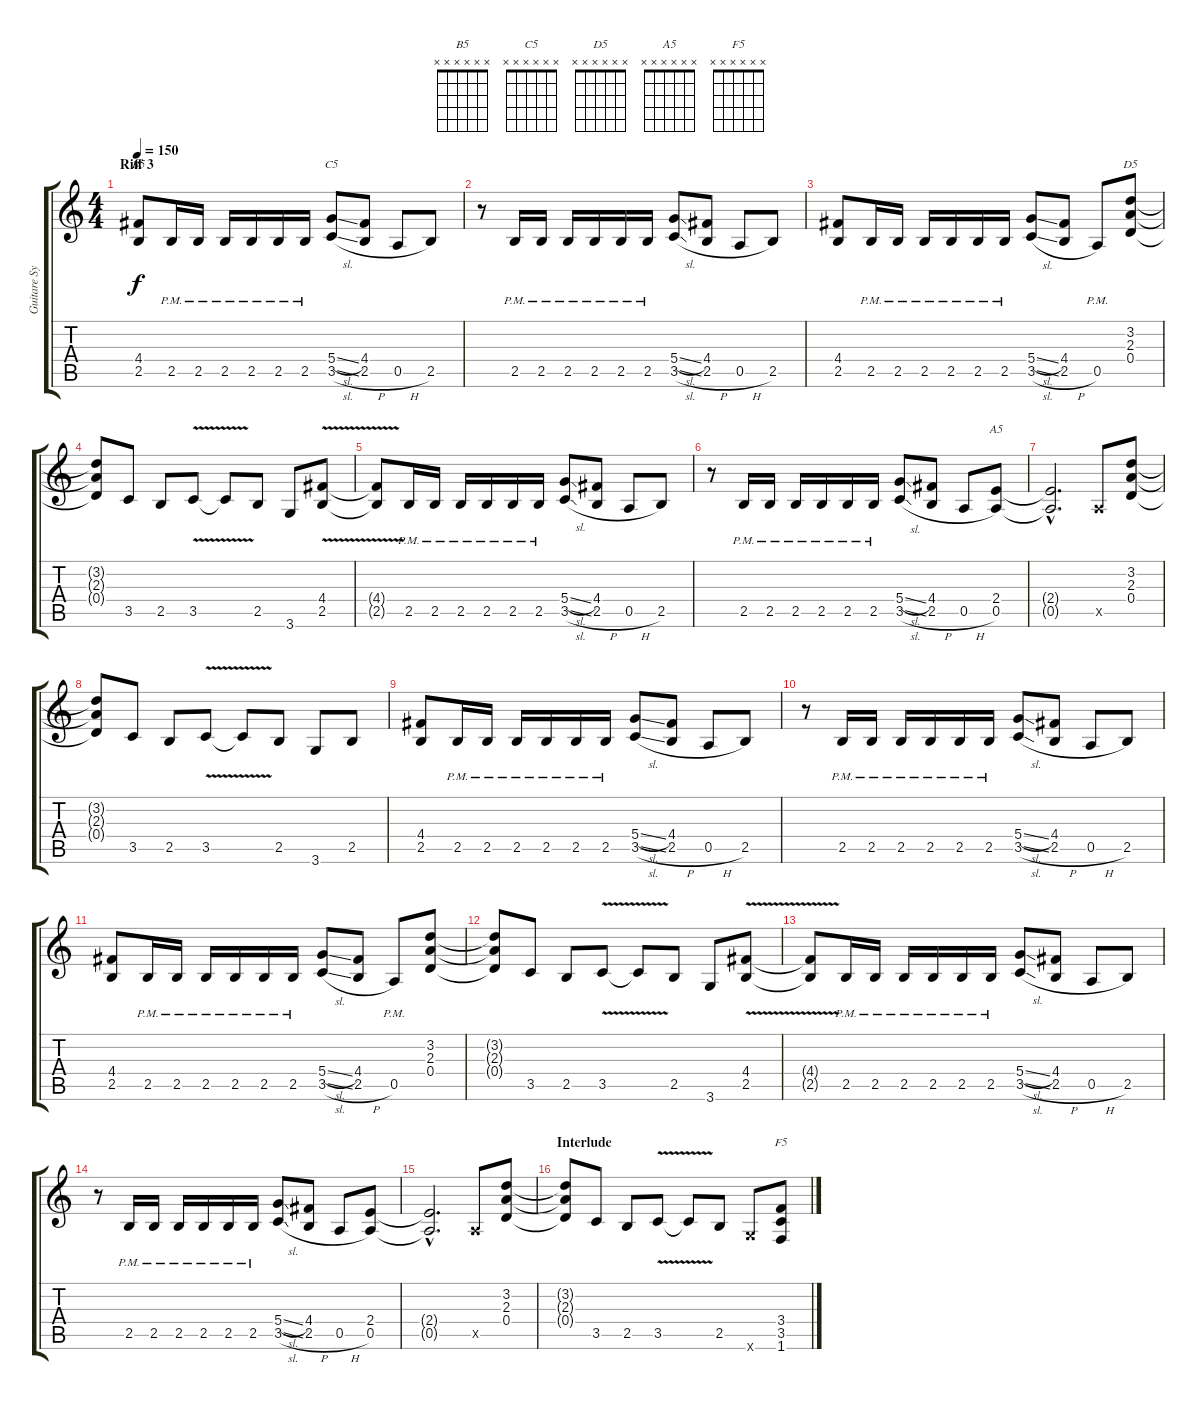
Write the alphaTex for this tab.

\track ("Guitare Sylvain" "Guitare Sy") {instrument overdrivenguitar}
\staff {score tabs}
\tuning (E4 B3 G3 D3 A2 E2) {hide}
\chord ("B5" x x x x x x)
\chord ("C5" x x x x x x)
\chord ("D5" x x x x x x)
\chord ("A5" x x x x x x)
\chord ("F5" x x x x x x)
\ts (4 4)
\section ("" "Riff 3")
\tempo 150
\clef g2
\ks c
(4.4 2.5).8{ch "B5" dy f} 2.5{pm}.16 2.5{pm}.16 2.5{pm}.16 2.5{pm}.16 2.5{pm}.16 2.5{pm}.16 (5.4{sl} 3.5{sl}).8{ch "C5"} (4.4 2.5{h}).8 0.5{h}.8 2.5.8 |
r.8 2.5{pm}.16 2.5{pm}.16 2.5{pm}.16 2.5{pm}.16 2.5{pm}.16 2.5{pm}.16 (5.4{sl} 3.5{sl}).8 (4.4 2.5{h}).8 0.5{h}.8 2.5.8 |
(4.4 2.5).8 2.5{pm}.16 2.5{pm}.16 2.5{pm}.16 2.5{pm}.16 2.5{pm}.16 2.5{pm}.16 (5.4{sl} 3.5{sl}).8 (4.4 2.5{h}).8 0.5{pm}.8 (3.2 2.3 0.4).8{ch "D5"} |
(3.2{t} 2.3{t} 0.4{t}).8 3.5.8 2.5.8 3.5{v}.8 3.5{t}.8 2.5.8 3.6.8 (4.4{v} 2.5{v}).8 |
(4.4{t} 2.5{t}).8 2.5{pm}.16 2.5{pm}.16 2.5{pm}.16 2.5{pm}.16 2.5{pm}.16 2.5{pm}.16 (5.4{sl} 3.5{sl}).8 (4.4 2.5{h}).8 0.5{h}.8 2.5.8 |
r.8 2.5{pm}.16 2.5{pm}.16 2.5{pm}.16 2.5{pm}.16 2.5{pm}.16 2.5{pm}.16 (5.4{sl} 3.5{sl}).8 (4.4 2.5{h}).8 0.5{h}.8 (2.4 0.5).8{ch "A5"} |
(2.4{hac t} 0.5{hac t}).2{d} 0.5{x}.8 (3.2 2.3 0.4).8 |
(3.2{t} 2.3{t} 0.4{t}).8 3.5.8 2.5.8 3.5{v}.8 3.5{t}.8 2.5.8 3.6.8 2.5.8 |
(4.4 2.5).8 2.5{pm}.16 2.5{pm}.16 2.5{pm}.16 2.5{pm}.16 2.5{pm}.16 2.5{pm}.16 (5.4{sl} 3.5{sl}).8 (4.4 2.5{h}).8 0.5{h}.8 2.5.8 |
r.8 2.5{pm}.16 2.5{pm}.16 2.5{pm}.16 2.5{pm}.16 2.5{pm}.16 2.5{pm}.16 (5.4{sl} 3.5{sl}).8 (4.4 2.5{h}).8 0.5{h}.8 2.5.8 |
(4.4 2.5).8 2.5{pm}.16 2.5{pm}.16 2.5{pm}.16 2.5{pm}.16 2.5{pm}.16 2.5{pm}.16 (5.4{sl} 3.5{sl}).8 (4.4 2.5{h}).8 0.5{pm}.8 (3.2 2.3 0.4).8 |
(3.2{t} 2.3{t} 0.4{t}).8 3.5.8 2.5.8 3.5{v}.8 3.5{t}.8 2.5.8 3.6.8 (4.4{v} 2.5{v}).8 |
(4.4{t} 2.5{t}).8 2.5{pm}.16 2.5{pm}.16 2.5{pm}.16 2.5{pm}.16 2.5{pm}.16 2.5{pm}.16 (5.4{sl} 3.5{sl}).8 (4.4 2.5{h}).8 0.5{h}.8 2.5.8 |
r.8 2.5{pm}.16 2.5{pm}.16 2.5{pm}.16 2.5{pm}.16 2.5{pm}.16 2.5{pm}.16 (5.4{sl} 3.5{sl}).8 (4.4 2.5{h}).8 0.5{h}.8 (2.4 0.5).8 |
(2.4{hac t} 0.5{hac t}).2{d} 0.5{x}.8 (3.2 2.3 0.4).8 |
\section ("" "Interlude")
(3.2{t} 2.3{t} 0.4{t}).8 3.5.8 2.5.8 3.5{v}.8 3.5{t}.8 2.5.8 3.6{x}.8 (3.4 3.5 1.6).8{ch "F5"}
